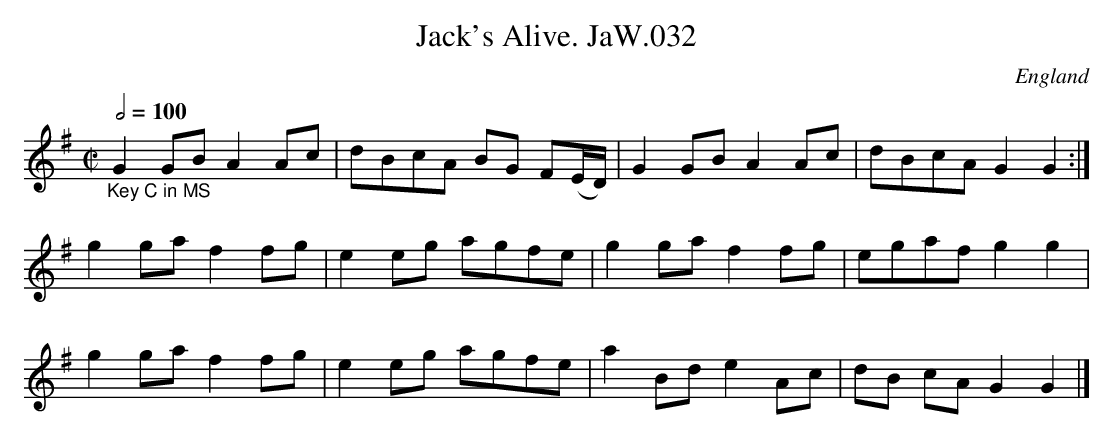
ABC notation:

X:1
T:Jack's Alive. JaW.032
M:C|
L:1/8
Q:1/2=100
O:England
K:G major
"_Key C in MS"G2GB A2Ac|dBcA BG F(E/D/)|G2GB A2Ac|dBcA G2G2:|!
g2ga f2fg|e2eg agfe|g2ga f2fg|egaf g2g2|!
g2ga f2fg|e2eg agfe|a2Bd e2Ac|dB cA G2G2|]
